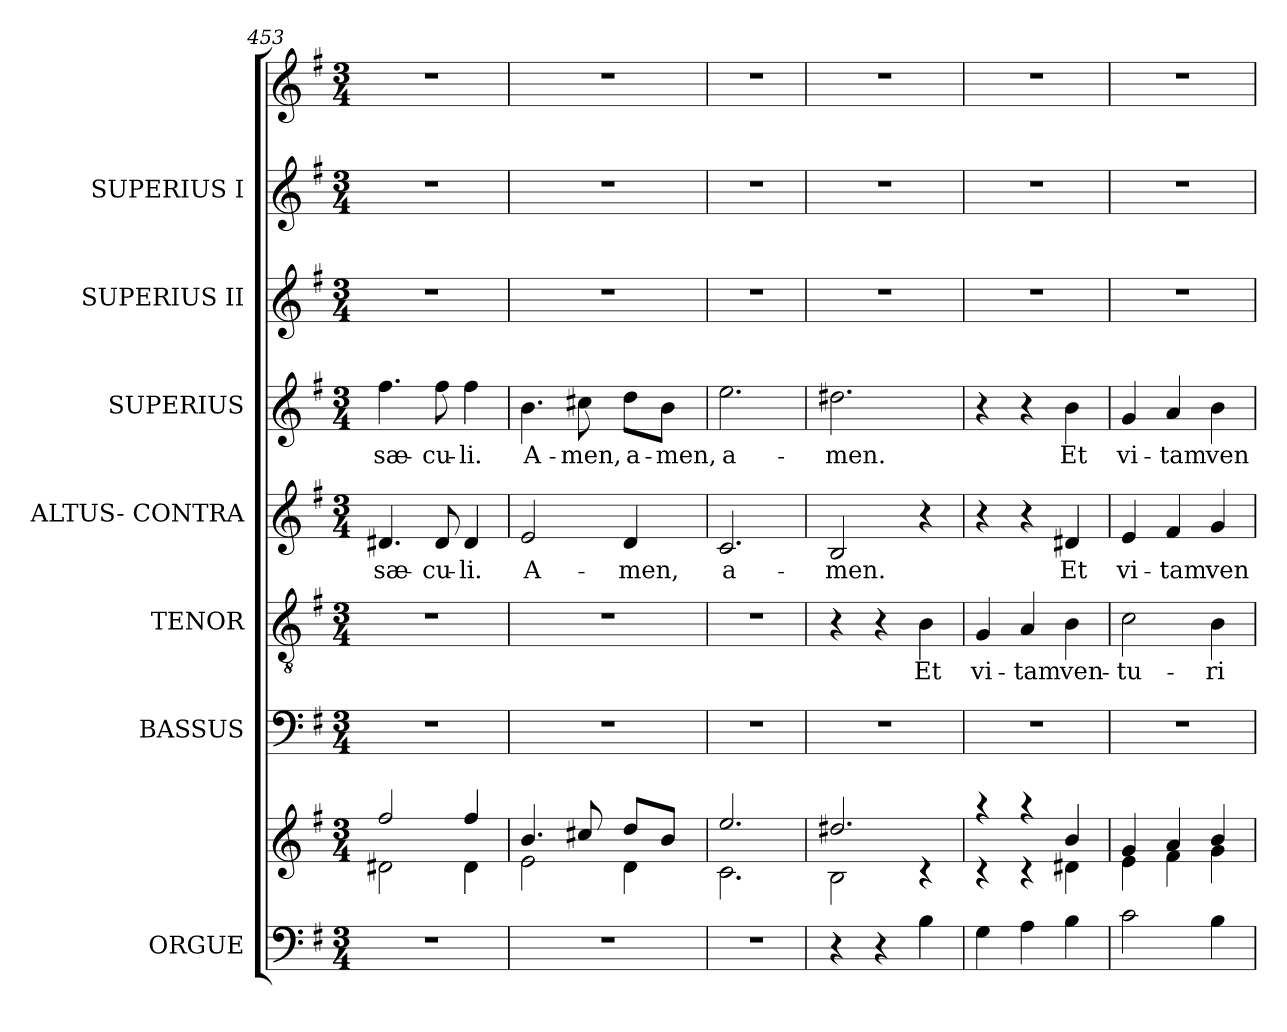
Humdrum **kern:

**kern	**kern	**kern	**kern	**text	**kern	**text	**kern	**text	**kern	**kern	**kern
*part8	*part8	*part7	*part6	*part6	*part5	*part5	*part4	*part4	*part3	*part2	*part1
*staff9	*staff8	*staff7	*staff6	*staff6	*staff5	*staff5	*staff4	*staff4	*staff3	*staff2	*staff1
*I"ORGUE	*	*I"BASSUS	*I"TENOR	*	*I"ALTUS- CONTRA	*	*I"SUPERIUS	*	*I"SUPERIUS II	*I"SUPERIUS I	*
*	*	*	*	*	*	*	*	*	*I'S II	*I'S I	*
*clefF4	*clefG2	*clefF4	*clefGv2	*	*clefG2	*	*clefG2	*	*clefG2	*clefG2	*clefG2
*k[f#]	*k[f#]	*k[f#]	*k[f#]	*	*k[f#]	*	*k[f#]	*	*k[f#]	*k[f#]	*k[f#]
*e:	*e:	*e:	*e:	*	*e:	*	*e:	*	*e:	*e:	*e:
*M3/4	*M3/4	*M3/4	*M3/4	*	*M3/4	*	*M3/4	*	*M3/4	*M3/4	*M3/4
=453	=453	=453	=453	=453	=453	=453	=453	=453	=453	=453	=453
*	*^	*	*	*	*	*	*	*	*	*	*
!	!	!	!	!	!	!	!LO:LY:b	!	!LO:LY:b	!	!	!
2.r	2ff#/	2d#X\	2.r	2.r	.	4.d#X/	sæ-	4.ff#\	sæ-	2.r	2.r	2.r
!	!	!	!	!	!	!	!LO:LY:b	!	!LO:LY:b	!	!	!
.	.	.	.	.	.	8d#/	-cu-	8ff#\	-cu-	.	.	.
!	!	!	!	!	!	!	!LO:LY:b	!	!LO:LY:b	!	!	!
.	4ff#/	4d#\	.	.	.	4d#/	-li.	4ff#\	-li.	.	.	.
=454	=454	=454	=454	=454	=454	=454	=454	=454	=454	=454	=454	=454
!	!	!	!	!	!	!	!LO:LY:b	!	!LO:LY:b	!	!	!
2.r	4.b/	2e\	2.r	2.r	.	2e/	A-	4.b\	A-	2.r	2.r	2.r
!	!	!	!	!	!	!	!	!	!LO:LY:b	!	!	!
.	8cc#X/	.	.	.	.	.	.	8cc#X\	-men,	.	.	.
!	!	!	!	!	!	!	!LO:LY:b	!	!LO:LY:b	!	!	!
.	8dd/L	4d\	.	.	.	4d/	-men,	8dd\L	a-	.	.	.
!	!	!	!	!	!	!	!	!	!LO:LY:b	!	!	!
.	8b/J	.	.	.	.	.	.	8b\J	-men,	.	.	.
!!LO:LB:g=z
=455	=455	=455	=455	=455	=455	=455	=455	=455	=455	=455	=455	=455
!	!	!	!	!	!	!	!LO:LY:b	!	!LO:LY:b	!	!	!
2.r	2.ee/	2.c\	2.r	2.r	.	2.c/	a-	2.ee\	a-	2.r	2.r	2.r
=456	=456	=456	=456	=456	=456	=456	=456	=456	=456	=456	=456	=456
!	!	!	!	!	!	!	!LO:LY:b	!	!LO:LY:b	!	!	!
4r	2.dd#X/	2B\	2.r	4r	.	2B/	-men.	2.dd#X\	-men.	2.r	2.r	2.r
4r	.	.	.	4r	.	.	.	.	.	.	.	.
!	!	!	!	!	!LO:LY:b	!	!	!	!	!	!	!
4B\	.	4rc	.	4B\	Et	4r	.	.	.	.	.	.
=457	=457	=457	=457	=457	=457	=457	=457	=457	=457	=457	=457	=457
!	!	!	!	!	!LO:LY:b	!	!	!	!	!	!	!
4G\	4raa	4rc	2.r	4G/	vi-	4r	.	4r	.	2.r	2.r	2.r
!	!	!	!	!	!LO:LY:b	!	!	!	!	!	!	!
4A\	4raa	4rc	.	4A/	-tam	4r	.	4r	.	.	.	.
!	!	!	!	!	!LO:LY:b	!	!LO:LY:b	!	!LO:LY:b	!	!	!
4B\	4b/	4d#X\	.	4B\	ven-	4d#X/	Et	4b\	Et	.	.	.
=458	=458	=458	=458	=458	=458	=458	=458	=458	=458	=458	=458	=458
!	!	!	!	!	!LO:LY:b	!	!LO:LY:b	!	!LO:LY:b	!	!	!
2c\	4g/	4e\	2.r	2c\	-tu-	4e/	vi-	4g/	vi-	2.r	2.r	2.r
!	!	!	!	!	!	!	!LO:LY:b	!	!LO:LY:b	!	!	!
.	4a/	4f#\	.	.	.	4f#/	-tam	4a/	-tam	.	.	.
!	!	!	!	!	!LO:LY:b	!	!LO:LY:b	!	!LO:LY:b	!	!	!
4B\	4b/	4g\	.	4B\	-ri	4g/	ven-	4b\	ven-	.	.	.
*	*v	*v	*	*	*	*	*	*	*	*	*	*
=	=	=	=	=	=	=	=	=	=	=	=
*-	*-	*-	*-	*-	*-	*-	*-	*-	*-	*-	*-
